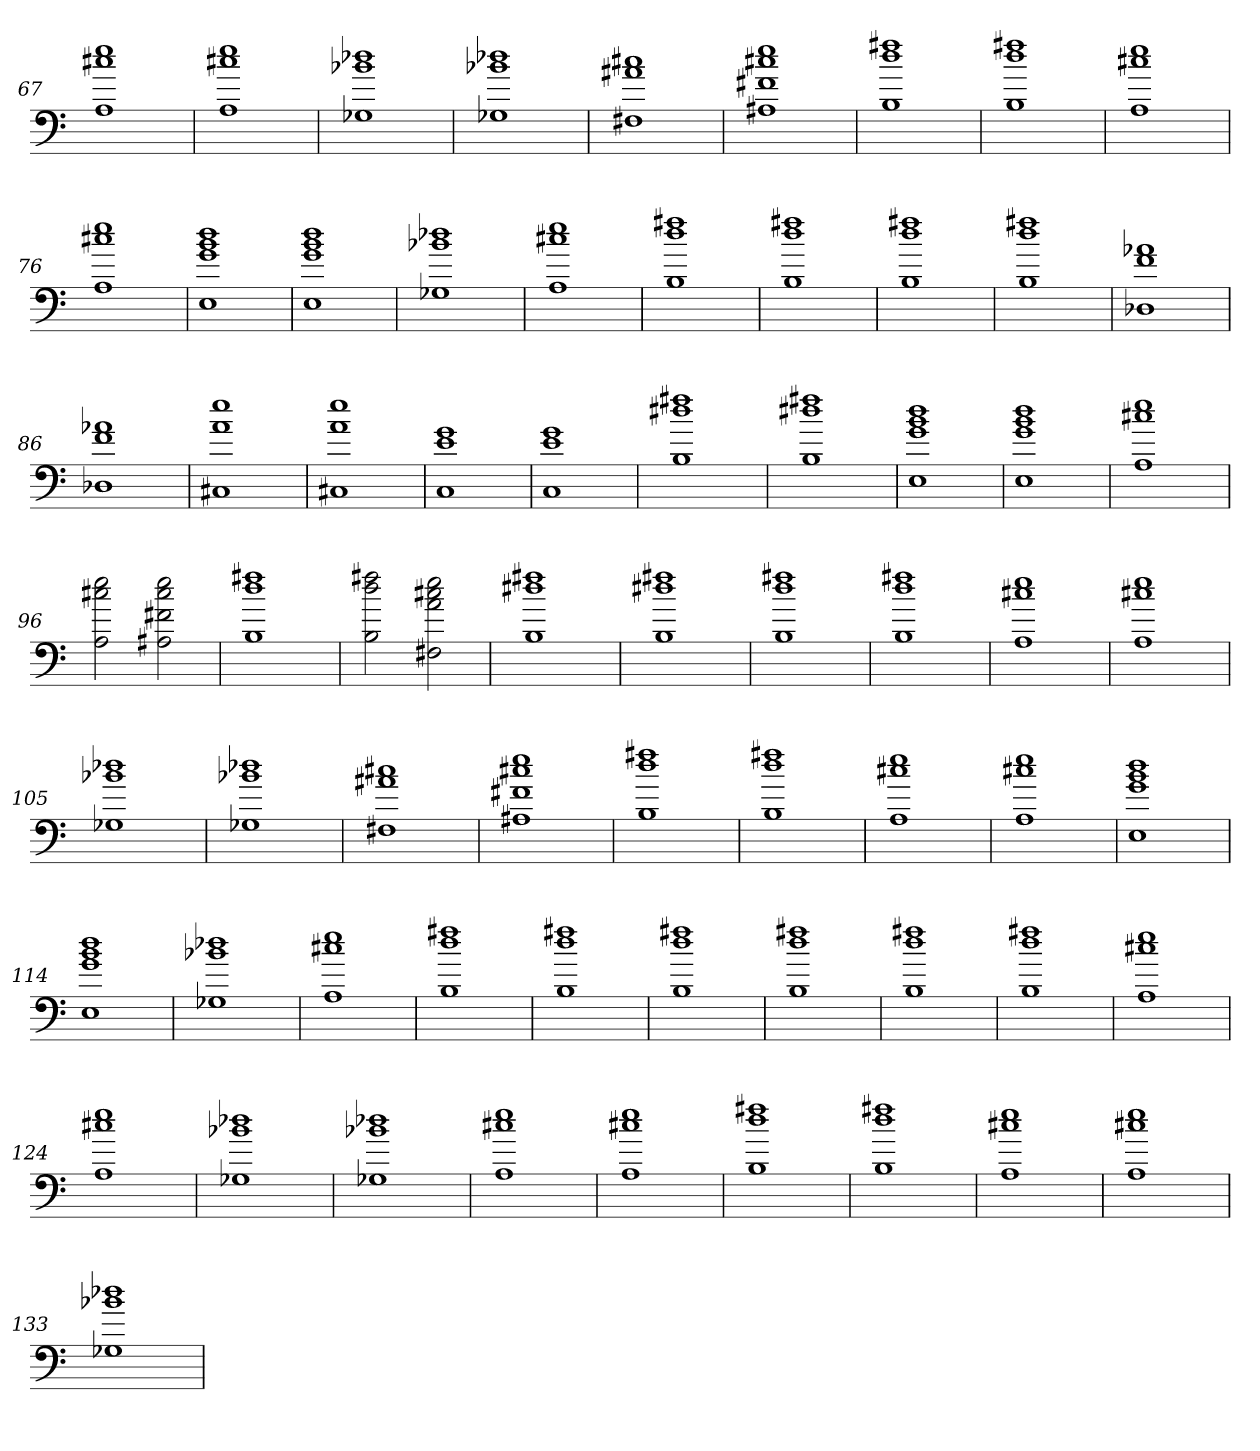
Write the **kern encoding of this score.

**kern
*part1
*staff1
=67
1A 1cc#X 1ee
=68
1A 1cc#X 1ee
=69
1G-X 1b-X 1dd-X
=70
1G-X 1b-X 1dd-X
=71
1F#X 1a#X 1cc#X
=72
1A#X 1f#X 1cc#X 1ee
=73
1B 1dd 1ff#X
=74
1B 1dd 1ff#X
=75
1A 1cc#X 1ee
=76
1A 1cc#X 1ee
=77
1E 1g 1b 1dd
=78
1E 1g 1b 1dd
=79
1G-X 1b-X 1dd-X
=80
1A 1cc#X 1ee
=81
1B 1dd 1ff#X
=82
1B 1dd 1ff#X
=83
1B 1dd 1ff#X
=84
1B 1dd 1ff#X
=85
1D-X 1f 1a-X
=86
1D-X 1f 1a-X
=87
1C#X 1a 1ee
=88
1C#X 1a 1ee
=89
1C 1e 1g
=90
1C 1e 1g
=91
1B 1dd#X 1ff#X
=92
1B 1dd#X 1ff#X
=93
1E 1g 1b 1dd
=94
1E 1g 1b 1dd
=95
1A 1cc#X 1ee
=96
2A 2cc#X 2ee
2A#X 2f#X 2cc# 2ee
=97
1B 1dd 1ff#X
=98
2B 2dd 2ff#X
2F#X 2a 2cc#X 2ee
=99
1B 1dd#X 1ff#X
=100
1B 1dd#X 1ff#X
=101
1B 1dd 1ff#X
=102
1B 1dd 1ff#X
=103
1A 1cc#X 1ee
=104
1A 1cc#X 1ee
=105
1G-X 1b-X 1dd-X
=106
1G-X 1b-X 1dd-X
=107
1F#X 1a#X 1cc#X
=108
1A#X 1f#X 1cc#X 1ee
=109
1B 1dd 1ff#X
=110
1B 1dd 1ff#X
=111
1A 1cc#X 1ee
=112
1A 1cc#X 1ee
=113
1E 1g 1b 1dd
=114
1E 1g 1b 1dd
=115
1G-X 1b-X 1dd-X
=116
1A 1cc#X 1ee
=117
1B 1dd 1ff#X
=118
1B 1dd 1ff#X
=119
1B 1dd 1ff#X
=120
1B 1dd 1ff#X
=121
1B 1dd 1ff#X
=122
1B 1dd 1ff#X
=123
1A 1cc#X 1ee
=124
1A 1cc#X 1ee
=125
1G-X 1b-X 1dd-X
=126
1G-X 1b-X 1dd-X
=127
1A 1cc#X 1ee
=128
1A 1cc#X 1ee
=129
1B 1dd 1ff#X
=130
1B 1dd 1ff#X
=131
1A 1cc#X 1ee
=132
1A 1cc#X 1ee
=133
1G-X 1b-X 1dd-X
=
*-
